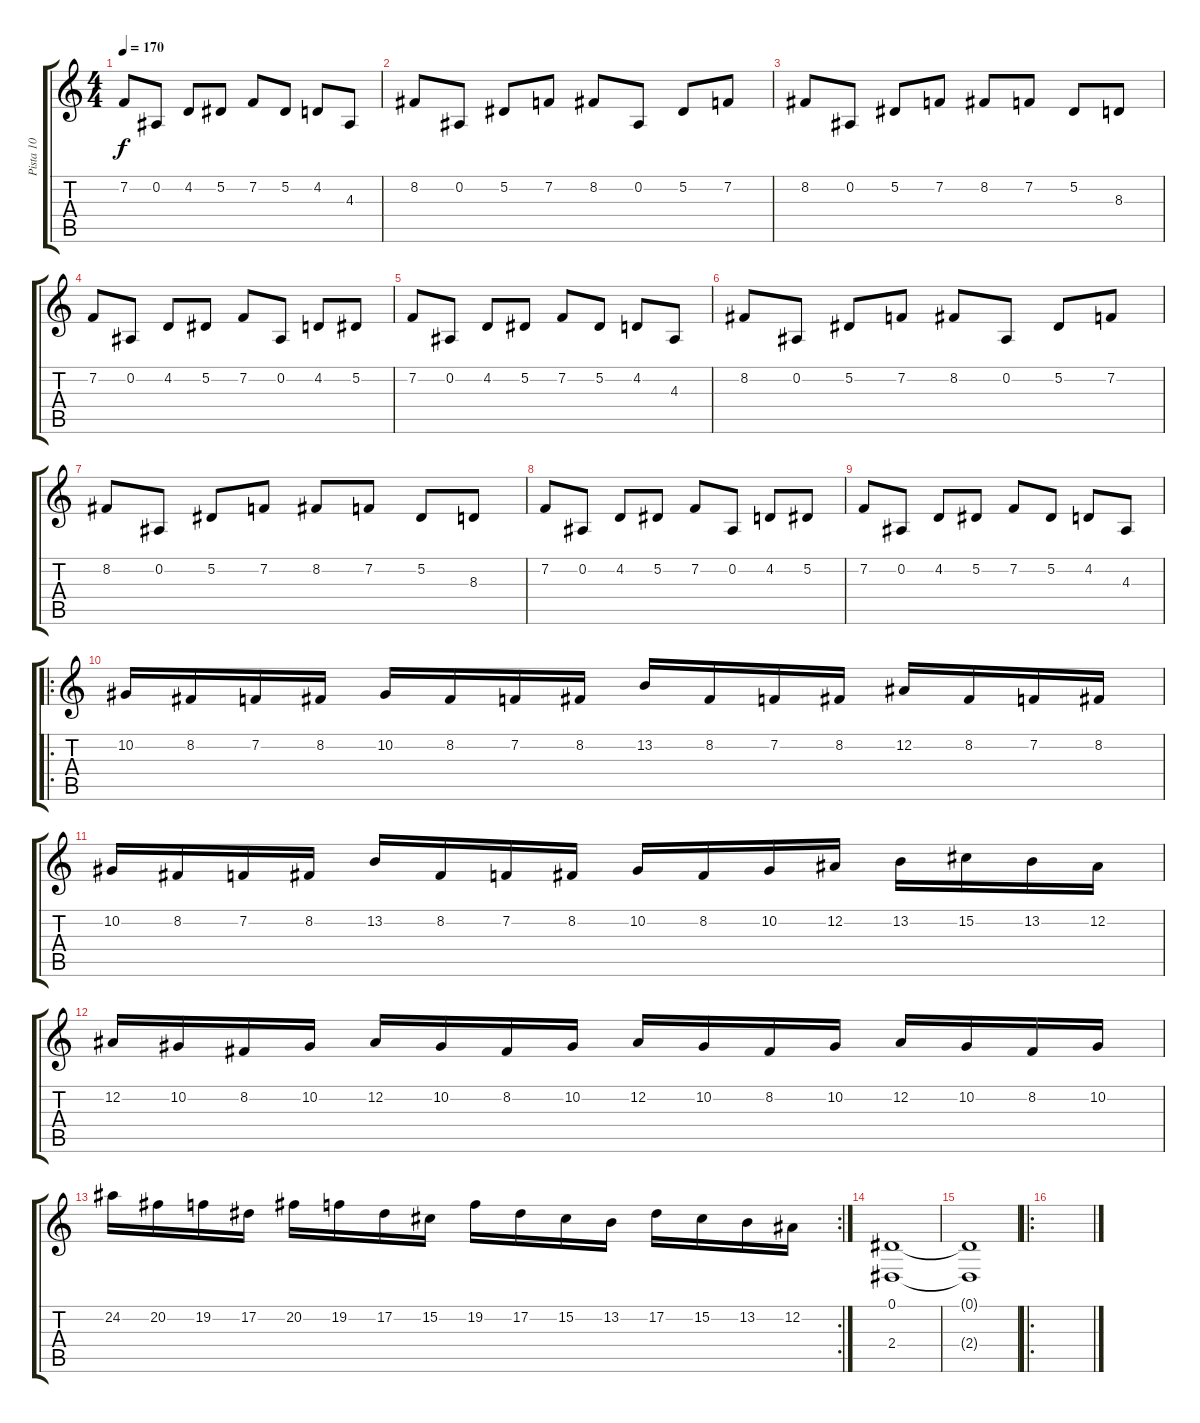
\track ("Pista 10" "Pista 10") {instrument englishhorn}
\staff {score tabs}
\tuning (Eb4 Bb3 Gb3 Db3 Ab2 Eb2) {hide}
\ts (4 4)
\tempo 170
\clef g2
\ks c
7.2.8{dy f} 0.2.8 4.2.8 5.2.8 7.2.8 5.2.8 4.2.8 4.3.8 |
8.2.8 0.2.8 5.2.8 7.2.8 8.2.8 0.2.8 5.2.8 7.2.8 |
8.2.8 0.2.8 5.2.8 7.2.8 8.2.8 7.2.8 5.2.8 8.3.8 |
7.2.8 0.2.8 4.2.8 5.2.8 7.2.8 0.2.8 4.2.8 5.2.8 |
7.2.8 0.2.8 4.2.8 5.2.8 7.2.8 5.2.8 4.2.8 4.3.8 |
8.2.8 0.2.8 5.2.8 7.2.8 8.2.8 0.2.8 5.2.8 7.2.8 |
8.2.8 0.2.8 5.2.8 7.2.8 8.2.8 7.2.8 5.2.8 8.3.8 |
7.2.8 0.2.8 4.2.8 5.2.8 7.2.8 0.2.8 4.2.8 5.2.8 |
7.2.8 0.2.8 4.2.8 5.2.8 7.2.8 5.2.8 4.2.8 4.3.8 |
\ro
10.2.16 8.2.16 7.2.16 8.2.16 10.2.16 8.2.16 7.2.16 8.2.16 13.2.16 8.2.16 7.2.16 8.2.16 12.2.16 8.2.16 7.2.16 8.2.16 |
10.2.16 8.2.16 7.2.16 8.2.16 13.2.16 8.2.16 7.2.16 8.2.16 10.2.16 8.2.16 10.2.16 12.2.16 13.2.16 15.2.16 13.2.16 12.2.16 |
12.2.16 10.2.16 8.2.16 10.2.16 12.2.16 10.2.16 8.2.16 10.2.16 12.2.16 10.2.16 8.2.16 10.2.16 12.2.16 10.2.16 8.2.16 10.2.16 |
\rc 2
24.2.16 20.2.16 19.2.16 17.2.16 20.2.16 19.2.16 17.2.16 15.2.16 19.2.16 17.2.16 15.2.16 13.2.16 17.2.16 15.2.16 13.2.16 12.2.16 |
(0.1 2.4).1 |
(0.1{t} 2.4{t}).1 |
\ro
